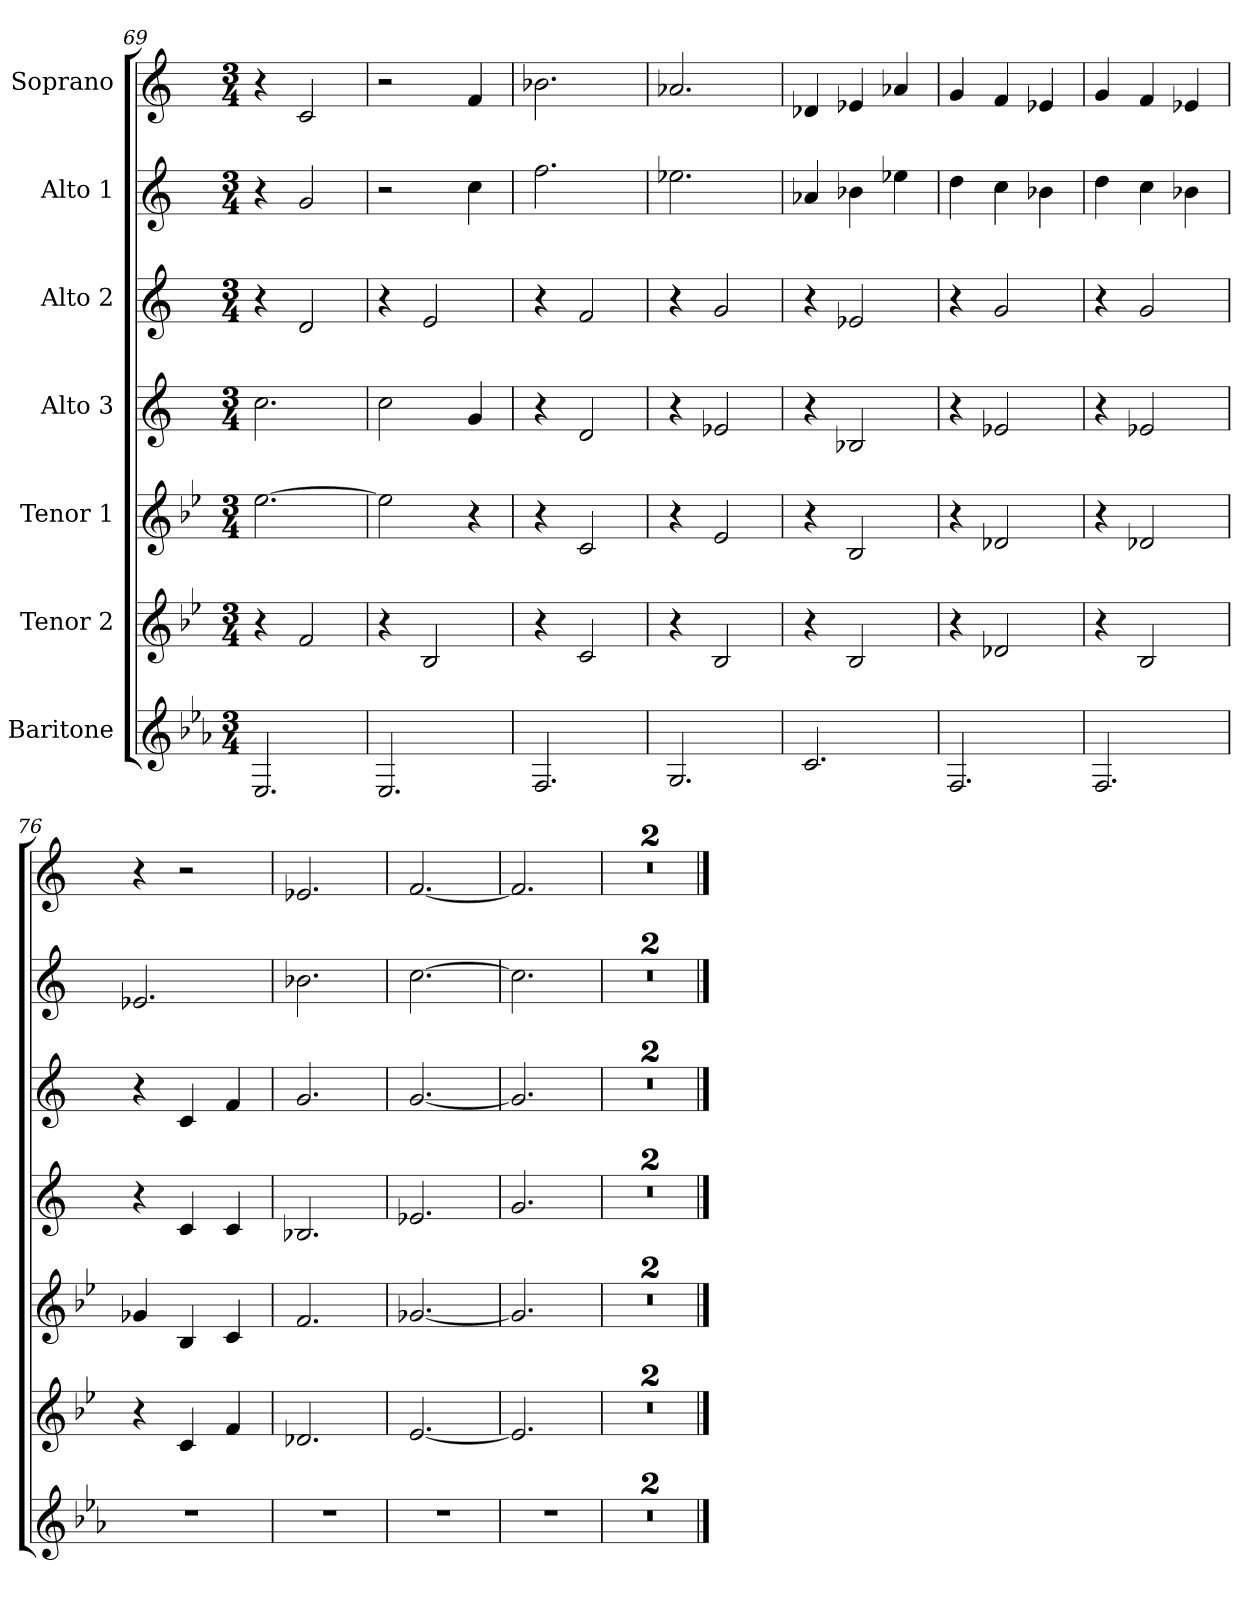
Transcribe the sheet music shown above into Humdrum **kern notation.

**kern	**kern	**kern	**kern	**kern	**kern	**kern
*part7	*part6	*part5	*part4	*part3	*part2	*part1
*staff7	*staff6	*staff5	*staff4	*staff3	*staff2	*staff1
*I"Baritone	*I"Tenor 2	*I"Tenor 1	*I"Alto 3	*I"Alto 2	*I"Alto 1	*I"Soprano
*clefG2	*clefG2	*clefG2	*clefG2	*clefG2	*clefG2	*clefG2
*ITrd12c21	*ITrd8c14	*ITrd8c14	*ITrd5c9	*ITrd5c9	*ITrd5c9	*ITrd1c2
*k[b-e-a-]	*k[b-e-]	*k[b-e-]	*k[b-e-a-]	*k[b-e-a-]	*k[b-e-a-]	*k[b-e-]
*M3/4	*M3/4	*M3/4	*M3/4	*M3/4	*M3/4	*M3/4
=69	=69	=69	=69	=69	=69	=69
2.EE-/	4r	[2.e-i\	2.e-j\	4r	4r	4r
.	2F/	.	.	2F/	2B-/	2B-/
=70	=70	=70	=70	=70	=70	=70
2.EE-/	4r	2e-i\]	2e-\	4r	2r	2r
.	2BB-/	.	.	2G/	.	.
.	.	4r	4B-/	.	4e-j\	4e-j/
=71	=71	=71	=71	=71	=71	=71
2.FF/	4r	4r	4r	4r	2.a-j\	2.a-Xj\
.	2C/	2C/	2F/	2A-/	.	.
=72	=72	=72	=72	=72	=72	=72
2.GG/	4r	4r	4r	4r	2.g-Xj\	2.g-Xj/
.	2BB-/	2E-/	2G-X/	2B-/	.	.
=73	=73	=73	=73	=73	=73	=73
2.C/	4r	4r	4r	4r	4c-Xj/	4c-Xj/
.	2BB-/	2BB-/	2D-X/	2G-X/	4d-Xj\	4d-Xj/
.	.	.	.	.	4g-Xj\	4g-Xj/
=74	=74	=74	=74	=74	=74	=74
2.FF/	4r	4r	4r	4r	4fj\	4fj/
.	2D-X/	2D-X/	2G-X/	2B-/	4e-j\	4e-j/
.	.	.	.	.	4d-Xj\	4d-Xj/
!!LO:PB:g=z
=75	=75	=75	=75	=75	=75	=75
2.FF/	4r	4r	4r	4r	4fj\	4fj/
.	2BB-/	2D-X/	2G-X/	2B-/	4e-j\	4e-j/
.	.	.	.	.	4d-Xj\	4d-Xj/
=76	=76	=76	=76	=76	=76	=76
2.r	4r	4G-X/	4r	4r	2.G-X/	4r
.	4C/	4BB-/	4E-/	4E-/	.	2r
.	4F/	4C/	4E-/	4A-/	.	.
=77	=77	=77	=77	=77	=77	=77
2.r	2.D-X/	2.F/	2.D-X/	2.B-/	2.d-X\	2.d-X/
=78	=78	=78	=78	=78	=78	=78
2.r	[2.E-/	[2.G-X/	2.G-X/	[2.B-/	[2.e-\	[2.e-/
=79	=79	=79	=79	=79	=79	=79
2.r	2.E-/]	2.G-/]	2.B-/	2.B-/]	2.e-\]	2.e-/]
=80	=80	=80	=80	=80	=80	=80
2.r	2.r	2.r	2.r	2.r	2.r	2.r
=81	=81	=81	=81	=81	=81	=81
2.r	2.r	2.r	2.r	2.r	2.r	2.r
==	==	==	==	==	==	==
*-	*-	*-	*-	*-	*-	*-
